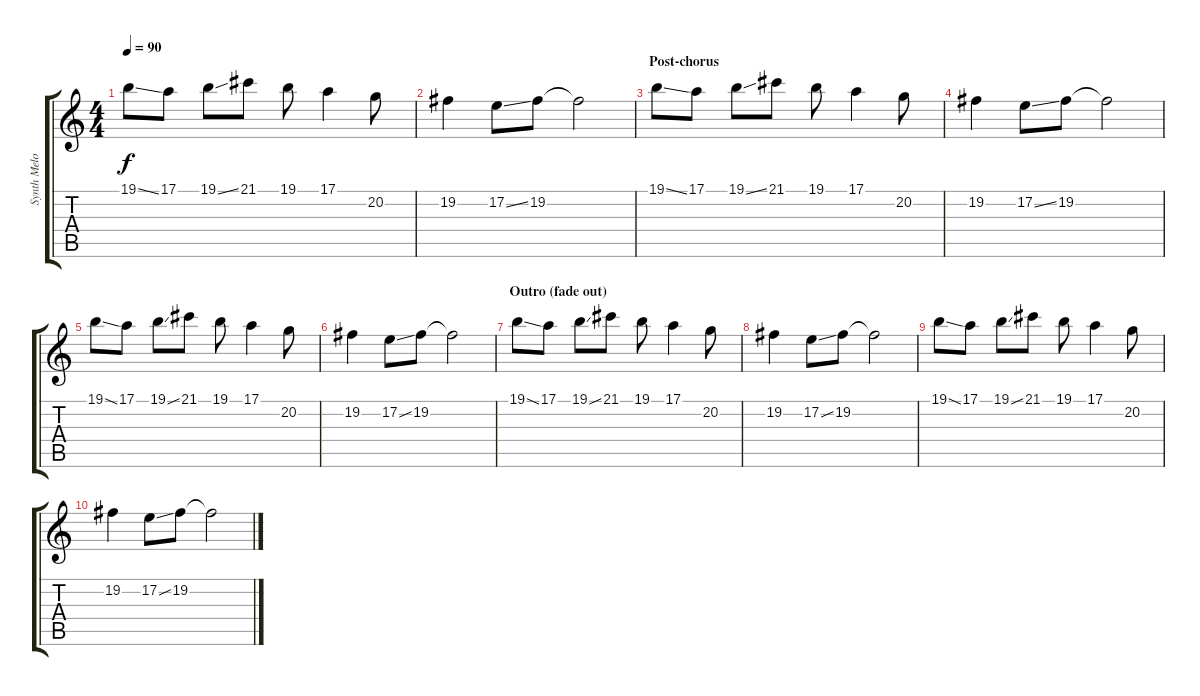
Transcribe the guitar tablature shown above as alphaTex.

\track ("Synth Melody" "Synth Melo") {instrument lead2sawtooth}
\staff {score tabs}
\tuning (E4 B3 G3 D3 A2 E2) {hide}
\ts (4 4)
\tempo 90
\clef g2
\ks c
19.1{ss}.8{dy f} 17.1.8 19.1{ss}.8 21.1.8 19.1.8 17.1.4 20.2.8 |
19.2.4 17.2{ss}.8 19.2.8 19.2{t}.2 |
\section ("" "Post-chorus")
19.1{ss}.8 17.1.8 19.1{ss}.8 21.1.8 19.1.8 17.1.4 20.2.8 |
19.2.4 17.2{ss}.8 19.2.8 19.2{t}.2 |
19.1{ss}.8 17.1.8 19.1{ss}.8 21.1.8 19.1.8 17.1.4 20.2.8 |
19.2.4 17.2{ss}.8 19.2.8 19.2{t}.2 |
\section ("" "Outro (fade out)")
19.1{ss}.8 17.1.8 19.1{ss}.8 21.1.8 19.1.8 17.1.4 20.2.8 |
19.2.4 17.2{ss}.8 19.2.8 19.2{t}.2 |
19.1{ss}.8 17.1.8 19.1{ss}.8 21.1.8 19.1.8 17.1.4 20.2.8 |
19.2.4 17.2{ss}.8 19.2.8 19.2{t}.2
